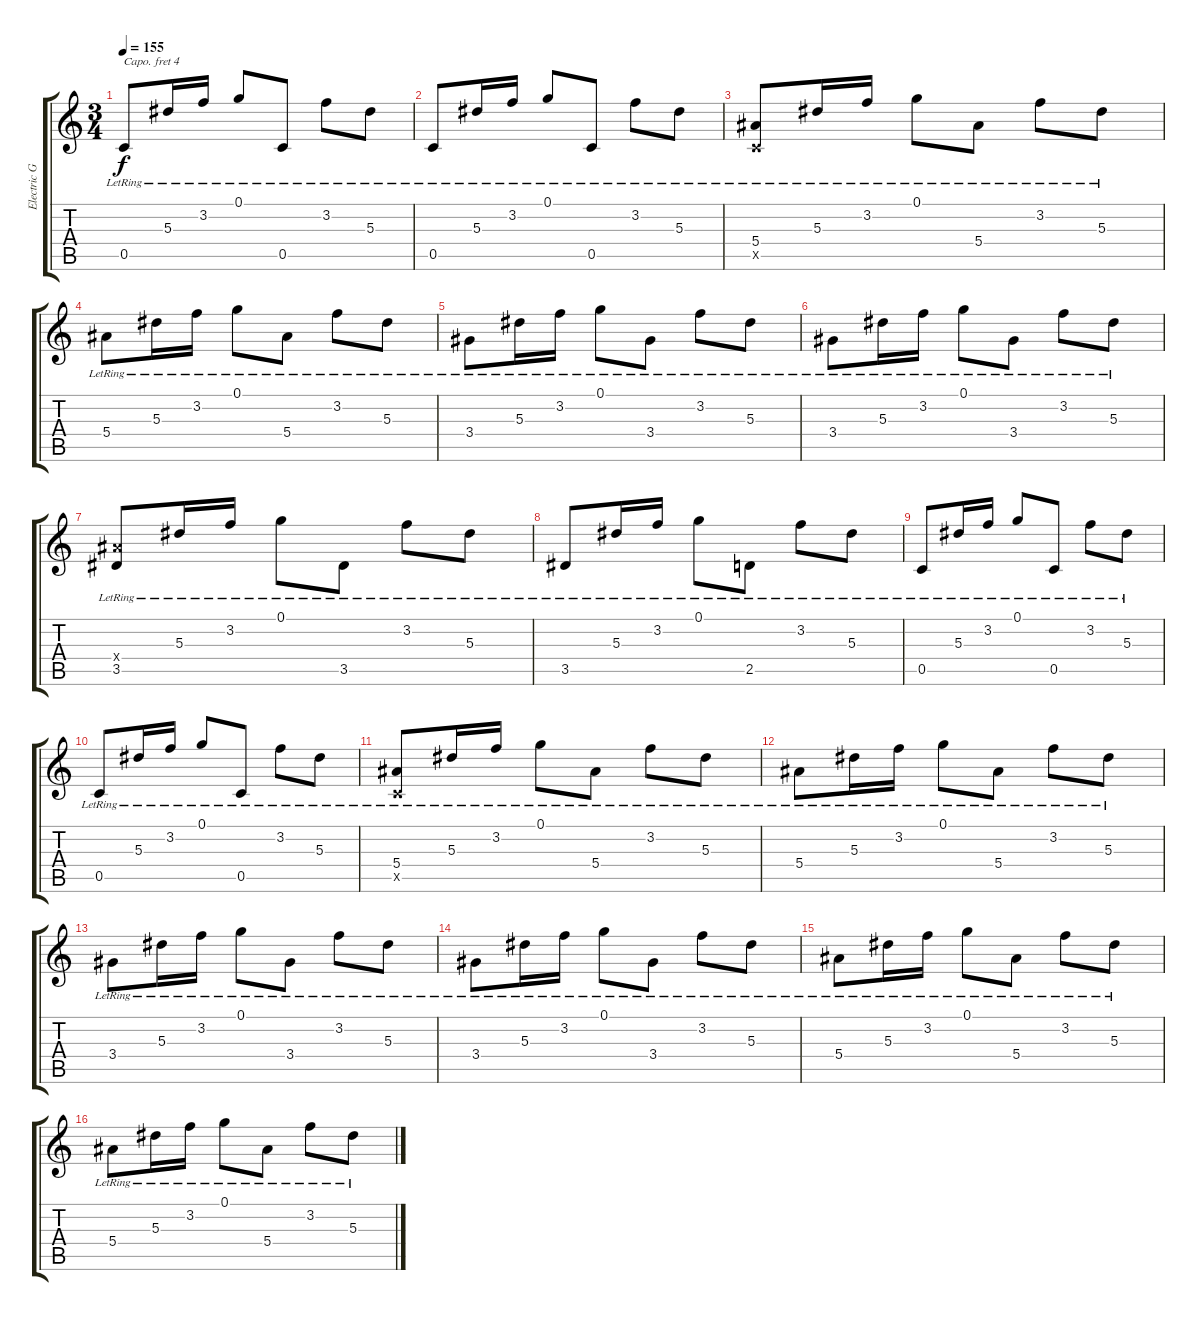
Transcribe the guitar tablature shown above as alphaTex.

\track ("Electric Guitar" "Electric G") {instrument electricguitarclean}
\staff {score tabs}
\capo 4
\tuning (Eb4 Bb3 Gb3 Db3 Ab2 Eb2) {hide}
\ts (3 4)
\tempo 155
\clef g2
\ks c
0.5{lr}.8{dy f} 5.3{lr}.16 3.2{lr}.16 0.1{lr}.8 0.5{lr}.8 3.2{lr}.8 5.3{lr}.8 |
0.5{lr}.8 5.3{lr}.16 3.2{lr}.16 0.1{lr}.8 0.5{lr}.8 3.2{lr}.8 5.3{lr}.8 |
(5.4{lr} 0.5{x}).8 5.3{lr}.16 3.2{lr}.16 0.1{lr}.8 5.4{lr}.8 3.2{lr}.8 5.3{lr}.8 |
5.4{lr}.8 5.3{lr}.16 3.2{lr}.16 0.1{lr}.8 5.4{lr}.8 3.2{lr}.8 5.3{lr}.8 |
3.4{lr}.8 5.3{lr}.16 3.2{lr}.16 0.1{lr}.8 3.4{lr}.8 3.2{lr}.8 5.3{lr}.8 |
3.4{lr}.8 5.3{lr}.16 3.2{lr}.16 0.1{lr}.8 3.4{lr}.8 3.2{lr}.8 5.3{lr}.8 |
(5.4{x} 3.5{lr}).8 5.3{lr}.16 3.2{lr}.16 0.1{lr}.8 3.5{lr}.8 3.2{lr}.8 5.3{lr}.8 |
3.5{lr}.8 5.3{lr}.16 3.2{lr}.16 0.1{lr}.8 2.5{lr}.8 3.2{lr}.8 5.3{lr}.8 |
0.5{lr}.8 5.3{lr}.16 3.2{lr}.16 0.1{lr}.8 0.5{lr}.8 3.2{lr}.8 5.3{lr}.8 |
0.5{lr}.8 5.3{lr}.16 3.2{lr}.16 0.1{lr}.8 0.5{lr}.8 3.2{lr}.8 5.3{lr}.8 |
(5.4{lr} 0.5{x}).8 5.3{lr}.16 3.2{lr}.16 0.1{lr}.8 5.4{lr}.8 3.2{lr}.8 5.3{lr}.8 |
5.4{lr}.8 5.3{lr}.16 3.2{lr}.16 0.1{lr}.8 5.4{lr}.8 3.2{lr}.8 5.3{lr}.8 |
3.4{lr}.8 5.3{lr}.16 3.2{lr}.16 0.1{lr}.8 3.4{lr}.8 3.2{lr}.8 5.3{lr}.8 |
3.4{lr}.8 5.3{lr}.16 3.2{lr}.16 0.1{lr}.8 3.4{lr}.8 3.2{lr}.8 5.3{lr}.8 |
5.4{lr}.8 5.3{lr}.16 3.2{lr}.16 0.1{lr}.8 5.4{lr}.8 3.2{lr}.8 5.3{lr}.8 |
5.4{lr}.8 5.3{lr}.16 3.2{lr}.16 0.1{lr}.8 5.4{lr}.8 3.2{lr}.8 5.3{lr}.8
